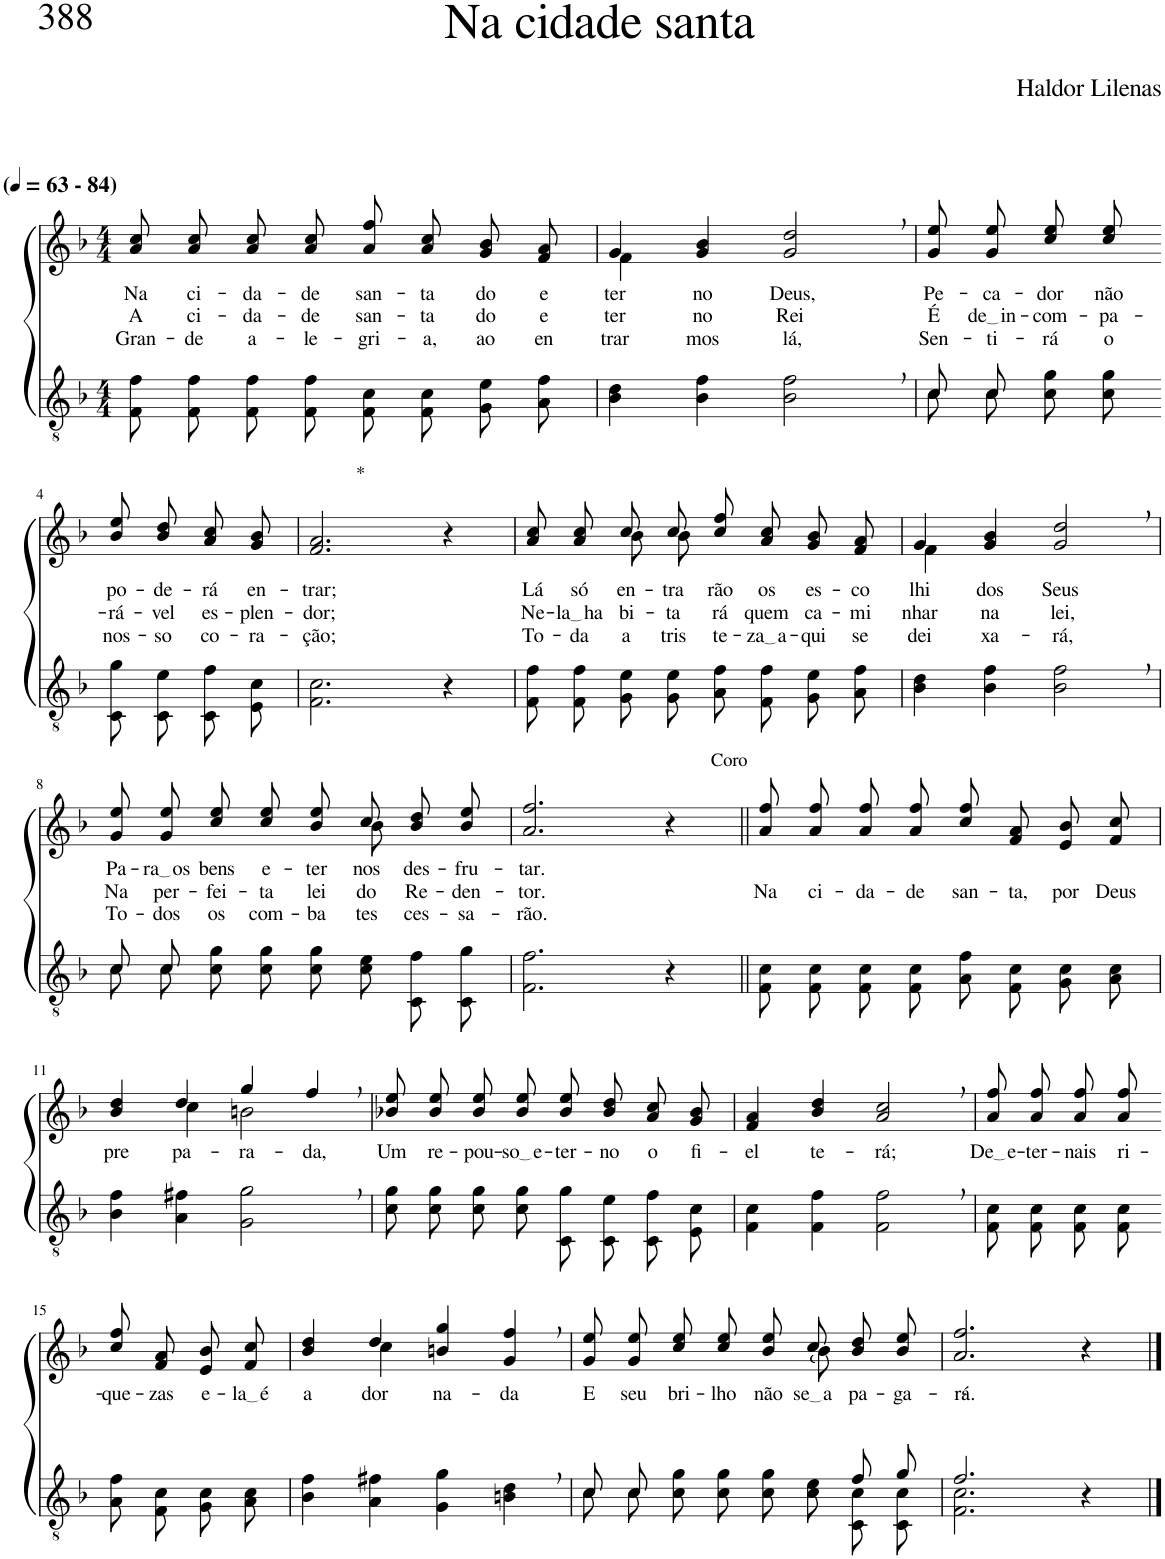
**kern	**kern	**text	**text	**text
*part2	*part1	*part1	*part1	*part1
*staff2	*staff1	*staff1	*staff1	*staff1
*I"Parte III e IV	*I"Parte I e II	*	*	*
*clefGv2	*clefG2	*	*	*
*Trd3c5	*Trd3c5	*	*	*
*k[b-]	*k[b-]	*	*	*
*M4/4	*M4/4	*	*	*
*MM63	*MM63	*	*	*
=1	=1	=1	=1	=1
!	!LO:TX:a:B:t=(	!	!	!
!	!LO:TX:a:B:t=- 84)	!	!	!
!	!	!LO:LY:b	!LO:LY:b	!LO:LY:b
8F\ 8f\L	8a\ 8cc\L	Na	A	Gran-
!	!	!LO:LY:b	!LO:LY:b	!LO:LY:b
8F\ 8f\J	8a\ 8cc\J	ci-	ci-	-de
!	!	!LO:LY:b	!LO:LY:b	!LO:LY:b
8F\ 8f\L	8a\ 8cc\L	-da-	-da-	a-
!	!	!LO:LY:b	!LO:LY:b	!LO:LY:b
8F\ 8f\J	8a\ 8cc\J	-de	-de	-le-
!	!	!LO:LY:b	!LO:LY:b	!LO:LY:b
8F/ 8c/L	8a\ 8ff\L	san-	san-	-gri-
!	!	!LO:LY:b	!LO:LY:b	!LO:LY:b
8F/ 8c/J	8a\ 8cc\J	-ta	-ta	-a,
!	!	!LO:LY:b	!LO:LY:b	!LO:LY:b
8G\ 8e\L	8g/ 8b-/L	do	do	ao
!	!	!LO:LY:b	!LO:LY:b	!LO:LY:b
8A\ 8f\J	8f/ 8a/J	e-	e-	en-
=2	=2	=2	=2	=2
*	*^	*	*	*
!	!	!	!LO:LY:b	!LO:LY:b	!LO:LY:b
4B-\ 4d\	4g/	4f\	-ter-	-ter-	-trar-
!	!	!	!LO:LY:b	!LO:LY:b	!LO:LY:b
4B-\ 4f\	4g/ 4b-/	2.ryy	-no	-no	-mos
!	!	!	!LO:LY:b	!LO:LY:b	!LO:LY:b
2B-\, 2f\,	2g/, 2dd/,	.	Deus,	Rei	lá,
*	*v	*v	*	*	*
=3	=3	=3	=3	=3
*^	*	*	*	*
!	!	!	!LO:LY:b	!LO:LY:b	!LO:LY:b
8c\L	8c/L	8g\ 8ee\L	Pe-	É	Sen-
!	!	!	!LO:LY:b	!LO:LY:b	!LO:LY:b
8c\J	8c/J	8g\ 8ee\J	-ca-	de in	-ti-
!	!	!	!LO:LY:b	!LO:LY:b	!LO:LY:b
8c\ 8g\L	4ryy	8cc\ 8ee\L	-dor	-com-	-rá
!	!	!	!LO:LY:b	!LO:LY:b	!LO:LY:b
8c\ 8g\J	.	8cc\ 8ee\J	não	-pa-	o
*v	*v	*	*	*	*
!!LO:LB:g=z
=4-	=4-	=4-	=4-	=4-
!	!	!LO:LY:b	!LO:LY:b	!LO:LY:b
8C/ 8g/L	8b-\ 8ee\L	po-	-rá-	nos-
!	!	!LO:LY:b	!LO:LY:b	!LO:LY:b
8C/ 8e/J	8b-\ 8dd\J	-de-	-vel	-so
!	!	!LO:LY:b	!LO:LY:b	!LO:LY:b
8C/ 8f/L	8a/ 8cc/L	-rá	es-	co-
!	!	!LO:LY:b	!LO:LY:b	!LO:LY:b
8E/ 8c/J	8g/ 8b-/J	en-	-plen-	-ra-
=5	=5	=5	=5	=5
!	!LO:TX:a:t=*	!	!	!
!	!	!LO:LY:b	!LO:LY:b	!LO:LY:b
2.F\ 2.c\	2.f/ 2.a/	-trar;	-dor;	-ção;
4r	4r	.	.	.
=6	=6	=6	=6	=6
!	!	!LO:LY:b	!LO:LY:b	!LO:LY:b
*	*^	*	*	*
8F\ 8f\L	8a\ 8cc\L	4ryy	Lá	Ne-	To-
!	!	!	!LO:LY:b	!LO:LY:b	!LO:LY:b
8F\ 8f\J	8a\ 8cc\J	.	só	la ha	-da
!	!	!	!LO:LY:b	!LO:LY:b	!LO:LY:b
8G\ 8e\L	8cc/L	8b-\L	en-	bi-	a
!	!	!	!LO:LY:b	!LO:LY:b	!LO:LY:b
8G\ 8e\J	8cc/J	8b-\J	-tra-	-ta-	tris-
!	!	!	!LO:LY:b	!LO:LY:b	!LO:LY:b
8A\ 8f\L	8cc\ 8ff\L	2ryy	-rão	-rá	-te-
!	!	!	!LO:LY:b	!LO:LY:b	!LO:LY:b
8F\ 8f\J	8a\ 8cc\J	.	os	quem	za a
!	!	!	!LO:LY:b	!LO:LY:b	!LO:LY:b
8G\ 8e\L	8g/ 8b-/L	.	es-	ca-	-qui
!	!	!	!LO:LY:b	!LO:LY:b	!LO:LY:b
8A\ 8f\J	8f/ 8a/J	.	-co-	-mi-	se
=7	=7	=7	=7	=7	=7
!	!	!	!LO:LY:b	!LO:LY:b	!LO:LY:b
4B-\ 4d\	4g/	4f\	-lhi-	-nhar	dei-
!	!	!	!LO:LY:b	!LO:LY:b	!LO:LY:b
4B-\ 4f\	4g/ 4b-/	2.ryy	-dos	na	-xa-
!	!	!	!LO:LY:b	!LO:LY:b	!LO:LY:b
2B-\, 2f\,	2g/, 2dd/,	.	Seus	lei,	-rá,
!!LO:LB:g=z	!!
=8	=8	=8	=8	=8	=8
*^	*	*	*	*	*
!	!	!	!	!LO:LY:b	!LO:LY:b	!LO:LY:b
8c\L	8c/L	8g\ 8ee\L	8ryy	Pa-	Na	To-
!	!	!	!	!LO:LY:b	!LO:LY:b	!LO:LY:b
*	*	*v	*v	*	*	*
8c\J	8c/J	8g\ 8ee\J	ra os	per-	-dos
!	!	!	!LO:LY:b	!LO:LY:b	!LO:LY:b
8c\ 8g\L	2.ryy	8cc\ 8ee\L	bens	-fei-	os
!	!	!	!LO:LY:b	!LO:LY:b	!LO:LY:b
8c\ 8g\J	.	8cc\ 8ee\J	e-	-ta	com-
!	!	!	!LO:LY:b	!LO:LY:b	!LO:LY:b
8c\ 8g\L	.	8b-\ 8ee\L	-ter-	lei	-ba-
*	*	*^	*	*	*
!	!	!	!	!LO:LY:b	!LO:LY:b	!LO:LY:b
8c\ 8e\J	.	8cc\J	8b-\	-nos	do	-tes
!	!	!	!	!LO:LY:b	!LO:LY:b	!LO:LY:b
8C/ 8f/L	.	8b-\ 8dd\L	4ryy	des-	Re-	ces-
!	!	!	!	!LO:LY:b	!LO:LY:b	!LO:LY:b
8C/ 8g/J	.	8b-\ 8ee\J	.	-fru-	-den-	-sa-
*v	*v	*	*	*	*	*
*	*v	*v	*	*	*
=9	=9	=9	=9	=9
!	!	!LO:LY:b	!LO:LY:b	!LO:LY:b
2.F\ 2.f\	2.a/ 2.ff/	-tar.	-tor.	-rão.
!	!LO:TX:a:t=Coro	!	!	!
4r	4r	.	.	.
=10||	=10||	=10||	=10||	=10||
!	!	!	!LO:LY:b	!
8F/ 8c/L	8a\ 8ff\L	.	Na	.
!	!	!	!LO:LY:b	!
8F/ 8c/J	8a\ 8ff\J	.	ci-	.
!	!	!	!LO:LY:b	!
8F/ 8c/L	8a\ 8ff\L	.	-da-	.
!	!	!	!LO:LY:b	!
8F/ 8c/J	8a\ 8ff\J	.	-de	.
!	!	!	!LO:LY:b	!
8A\ 8f\L	8cc\ 8ff\L	.	san-	.
!	!	!	!LO:LY:b	!
8F\ 8c\J	8f\ 8a\J	.	-ta,	.
!	!	!	!LO:LY:b	!
8G/ 8c/L	8e/ 8b-/L	.	por	.
!	!	!	!LO:LY:b	!
8A/ 8c/J	8f/ 8cc/J	.	Deus	.
!!LO:LB:g=z
=11	=11	=11	=11	=11
!	!	!LO:LY:b	!	!
*	*^	*	*	*
4B-\ 4f\	4b-/ 4dd/	4ryy	pre-	.	.
!	!	!	!LO:LY:b	!	!
4A\ 4f#X\	4dd/	4cc\	-pa-	.	.
!	!	!	!LO:LY:b	!	!
2G\, 2g\,	4gg/	2bn\	-ra-	.	.
!	!	!	!LO:LY:b	!	!
.	4ff,/	.	-da,	.	.
*	*v	*v	*	*	*
=12	=12	=12	=12	=12
!	!	!LO:LY:b	!	!
8c\ 8g\L	8b-X\ 8ee\L	Um	.	.
!	!	!LO:LY:b	!	!
8c\ 8g\J	8b-\ 8ee\J	re-	.	.
!	!	!LO:LY:b	!	!
8c\ 8g\L	8b-\ 8ee\L	-pou-	.	.
!	!	!LO:LY:b	!	!
8c\ 8g\J	8b-\ 8ee\J	so e	.	.
!	!	!LO:LY:b	!	!
8C/ 8g/L	8b-\ 8ee\L	-ter-	.	.
!	!	!LO:LY:b	!	!
8C/ 8e/J	8b-\ 8dd\J	-no	.	.
!	!	!LO:LY:b	!	!
8C/ 8f/L	8a/ 8cc/L	o	.	.
!	!	!LO:LY:b	!	!
8E/ 8c/J	8g/ 8b-/J	fi-	.	.
=13	=13	=13	=13	=13
!	!	!LO:LY:b	!	!
4F\ 4c\	4f/ 4a/	-el	.	.
!	!	!LO:LY:b	!	!
4F\ 4f\	4b-/ 4dd/	te-	.	.
!	!	!LO:LY:b	!	!
2F\, 2f\,	2a/, 2cc/,	-rá;	.	.
=14	=14	=14	=14	=14
!	!	!LO:LY:b	!	!
8F/ 8c/L	8a\ 8ff\L	De e	.	.
!	!	!LO:LY:b	!	!
8F/ 8c/J	8a\ 8ff\J	-ter-	.	.
!	!	!LO:LY:b	!	!
8F/ 8c/L	8a\ 8ff\L	-nais	.	.
!	!	!LO:LY:b	!	!
8F/ 8c/J	8a\ 8ff\J	ri-	.	.
!!LO:LB:g=z
=15-	=15-	=15-	=15-	=15-
!	!	!LO:LY:b	!	!
8A\ 8f\L	8cc\ 8ff\L	-que-	.	.
!	!	!LO:LY:b	!	!
8F\ 8c\J	8f\ 8a\J	-zas	.	.
!	!	!LO:LY:b	!	!
8G/ 8c/L	8e/ 8b-/L	e-	.	.
!	!	!LO:LY:b	!	!
8A/ 8c/J	8f/ 8cc/J	la é	.	.
=16	=16	=16	=16	=16
!	!	!LO:LY:b	!	!
*	*^	*	*	*
4B-\ 4f\	4b-/ 4dd/	4ryy	a-	.	.
!	!	!	!LO:LY:b	!	!
4A\ 4f#X\	4dd/	4cc\	-dor-	.	.
!	!	!	!LO:LY:b	!	!
4G\ 4g\	4bn/ 4gg/	2ryy	-na-	.	.
!	!	!	!LO:LY:b	!	!
4Bn\, 4d\,	4g/, 4ff/,	.	-da	.	.
=17	=17	=17	=17	=17	=17
*^	*	*	*	*	*
!	!	!	!	!LO:LY:b	!	!
8c/L	8c\L	8g\ 8ee\L	8ryy	E	.	.
!	!	!	!	!LO:LY:b	!	!
*	*	*v	*v	*	*	*
8c/J	8c\J	8g\ 8ee\J	seu	.	.
!	!	!	!LO:LY:b	!	!
2ryy	8c\ 8g\L	8cc\ 8ee\L	bri-	.	.
!	!	!	!LO:LY:b	!	!
.	8c\ 8g\J	8cc\ 8ee\J	-lho	.	.
!	!	!	!LO:LY:b	!	!
.	8c\ 8g\L	8b-\ 8ee\L	não	.	.
*	*	*^	*	*	*
!	!	!	!	!LO:LY:b	!	!
.	8c\ 8e\J	8cc\J	8b-\	se a	.	.
!	!	!	!	!LO:LY:b	!	!
8f/L	8C/ 8c/L	8b-\ 8dd\L	4ryy	-pa-	.	.
!	!	!	!	!LO:LY:b	!	!
8g/J	8C/ 8c/J	8b-\ 8ee\J	.	-ga-	.	.
*	*	*v	*v	*	*	*
=18	=18	=18	=18	=18	=18
!	!	!	!LO:LY:b	!	!
2.f/	2.F\ 2.c\	2.a/ 2.ff/	-rá.-	.	.
4r	4ryy	4r	.	.	.
*v	*v	*	*	*	*
==	==	==	==	==
*-	*-	*-	*-	*-
